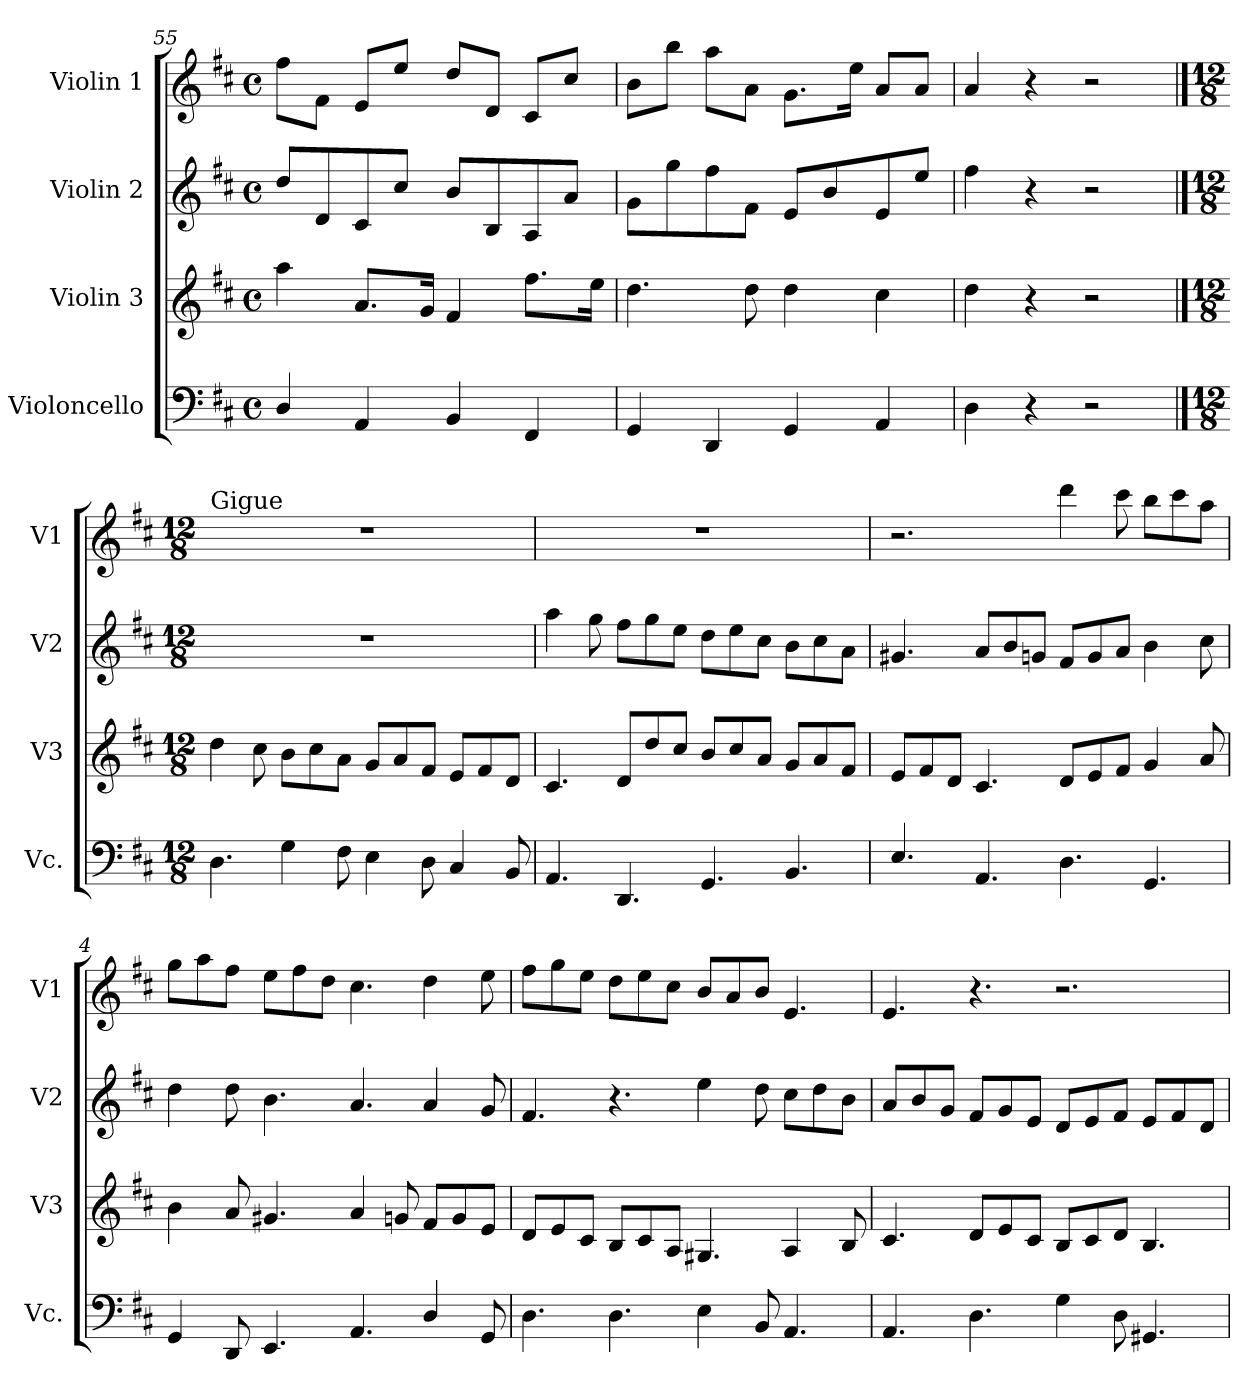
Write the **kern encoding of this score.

**kern	**kern	**kern	**kern
*part4	*part3	*part2	*part1
*staff4	*staff3	*staff2	*staff1
*I"Violoncello	*I"Violin 3	*I"Violin 2	*I"Violin 1
*I'Vc.	*I'V3	*I'V2	*I'V1
*clefF4	*clefG2	*clefG2	*clefG2
*k[f#c#]	*k[f#c#]	*k[f#c#]	*k[f#c#]
*M4/4	*M4/4	*M4/4	*M4/4
*met(c)	*met(c)	*met(c)	*met(c)
=55	=55	=55	=55
4D/	4aa\	8dd/L	8ff#\L
.	.	8d/	8f#\J
4AA/	8.a/L	8c#/	8e/L
.	.	8cc#/J	8ee/J
.	16g/Jk	.	.
4BB/	4f#/	8b/L	8dd/L
.	.	8B/	8d/J
4FF#/	8.ff#\L	8A/	8c#/L
.	.	8a/J	8cc#/J
.	16ee\Jk	.	.
=56	=56	=56	=56
4GG/	4.dd\	8g\L	8b\L
.	.	8gg\	8bb\J
4DD/	.	8ff#\	8aa\L
.	8dd\	8f#\J	8a\J
4GG/	4dd\	8e/L	8.g\L
.	.	8b/	.
.	.	.	16ee\Jk
4AA/	4cc#\	8e/	8a/L
.	.	8ee/J	8a/J
=57	=57	=57	=57
4D\	4dd\	4ff#\	4a/
4r	4r	4r	4r
2r	2r	2r	2r
!!LO:PB:g=z
==1	==1	==1	==1
*M12/8	*M12/8	*M12/8	*M12/8
*	*	*	*MM150
!	!	!	!LO:TX:a:t=Gigue
4.D\	4dd\	1.r	1.r
.	8cc#\	.	.
4G\	8b\L	.	.
.	8cc#\	.	.
8F#\	8a\J	.	.
4E\	8g/L	.	.
.	8a/	.	.
8D\	8f#/J	.	.
4C#/	8e/L	.	.
.	8f#/	.	.
8BB/	8d/J	.	.
=2	=2	=2	=2
4.AA/	4.c#/	4aa\	1.r
.	.	8gg\	.
4.DD/	8d/L	8ff#\L	.
.	8dd/	8gg\	.
.	8cc#/J	8ee\J	.
4.GG/	8b/L	8dd\L	.
.	8cc#/	8ee\	.
.	8a/J	8cc#\J	.
4.BB/	8g/L	8b\L	.
.	8a/	8cc#\	.
.	8f#/J	8a\J	.
=3	=3	=3	=3
4.E/	8e/L	4.g#X/	2.r
.	8f#/	.	.
.	8d/J	.	.
4.AA/	4.c#/	8a/L	.
.	.	8b/	.
.	.	8gn/J	.
4.D\	8d/L	8f#/L	4ddd\
.	8e/	8g/	.
.	8f#/J	8a/J	8ccc#\
4.GG/	4g/	4b\	8bb\L
.	.	.	8ccc#\
.	8a/	8cc#\	8aa\J
!!LO:LB:g=z
=4	=4	=4	=4
4GG/	4b\	4dd\	8gg\L
.	.	.	8aa\
8DD/	8a/	8dd\	8ff#\J
4.EE/	4.g#X/	4.b\	8ee\L
.	.	.	8ff#\
.	.	.	8dd\J
4.AA/	4a/	4.a/	4.cc#\
.	8gn/	.	.
4D/	8f#/L	4a/	4dd\
.	8g/	.	.
8GG/	8e/J	8g/	8ee\
=5	=5	=5	=5
4.D\	8d/L	4.f#/	8ff#\L
.	8e/	.	8gg\
.	8c#/J	.	8ee\J
4.D\	8B/L	4.r	8dd\L
.	8c#/	.	8ee\
.	8A/J	.	8cc#\J
4E\	4.G#X/	4ee\	8b/L
.	.	.	8a/
8BB/	.	8dd\	8b/J
4.AA/	4A/	8cc#\L	4.e/
.	.	8dd\	.
.	8B/	8b\J	.
=6	=6	=6	=6
4.AA/	4.c#/	8a/L	4.e/
.	.	8b/	.
.	.	8g/J	.
4.D\	8d/L	8f#/L	4.r
.	8e/	8g/	.
.	8c#/J	8e/J	.
4G\	8B/L	8d/L	2.r
.	8c#/	8e/	.
8D\	8d/J	8f#/J	.
4.GG#X/	4.B/	8e/L	.
.	.	8f#/	.
.	.	8d/J	.
=	=	=	=
*-	*-	*-	*-
